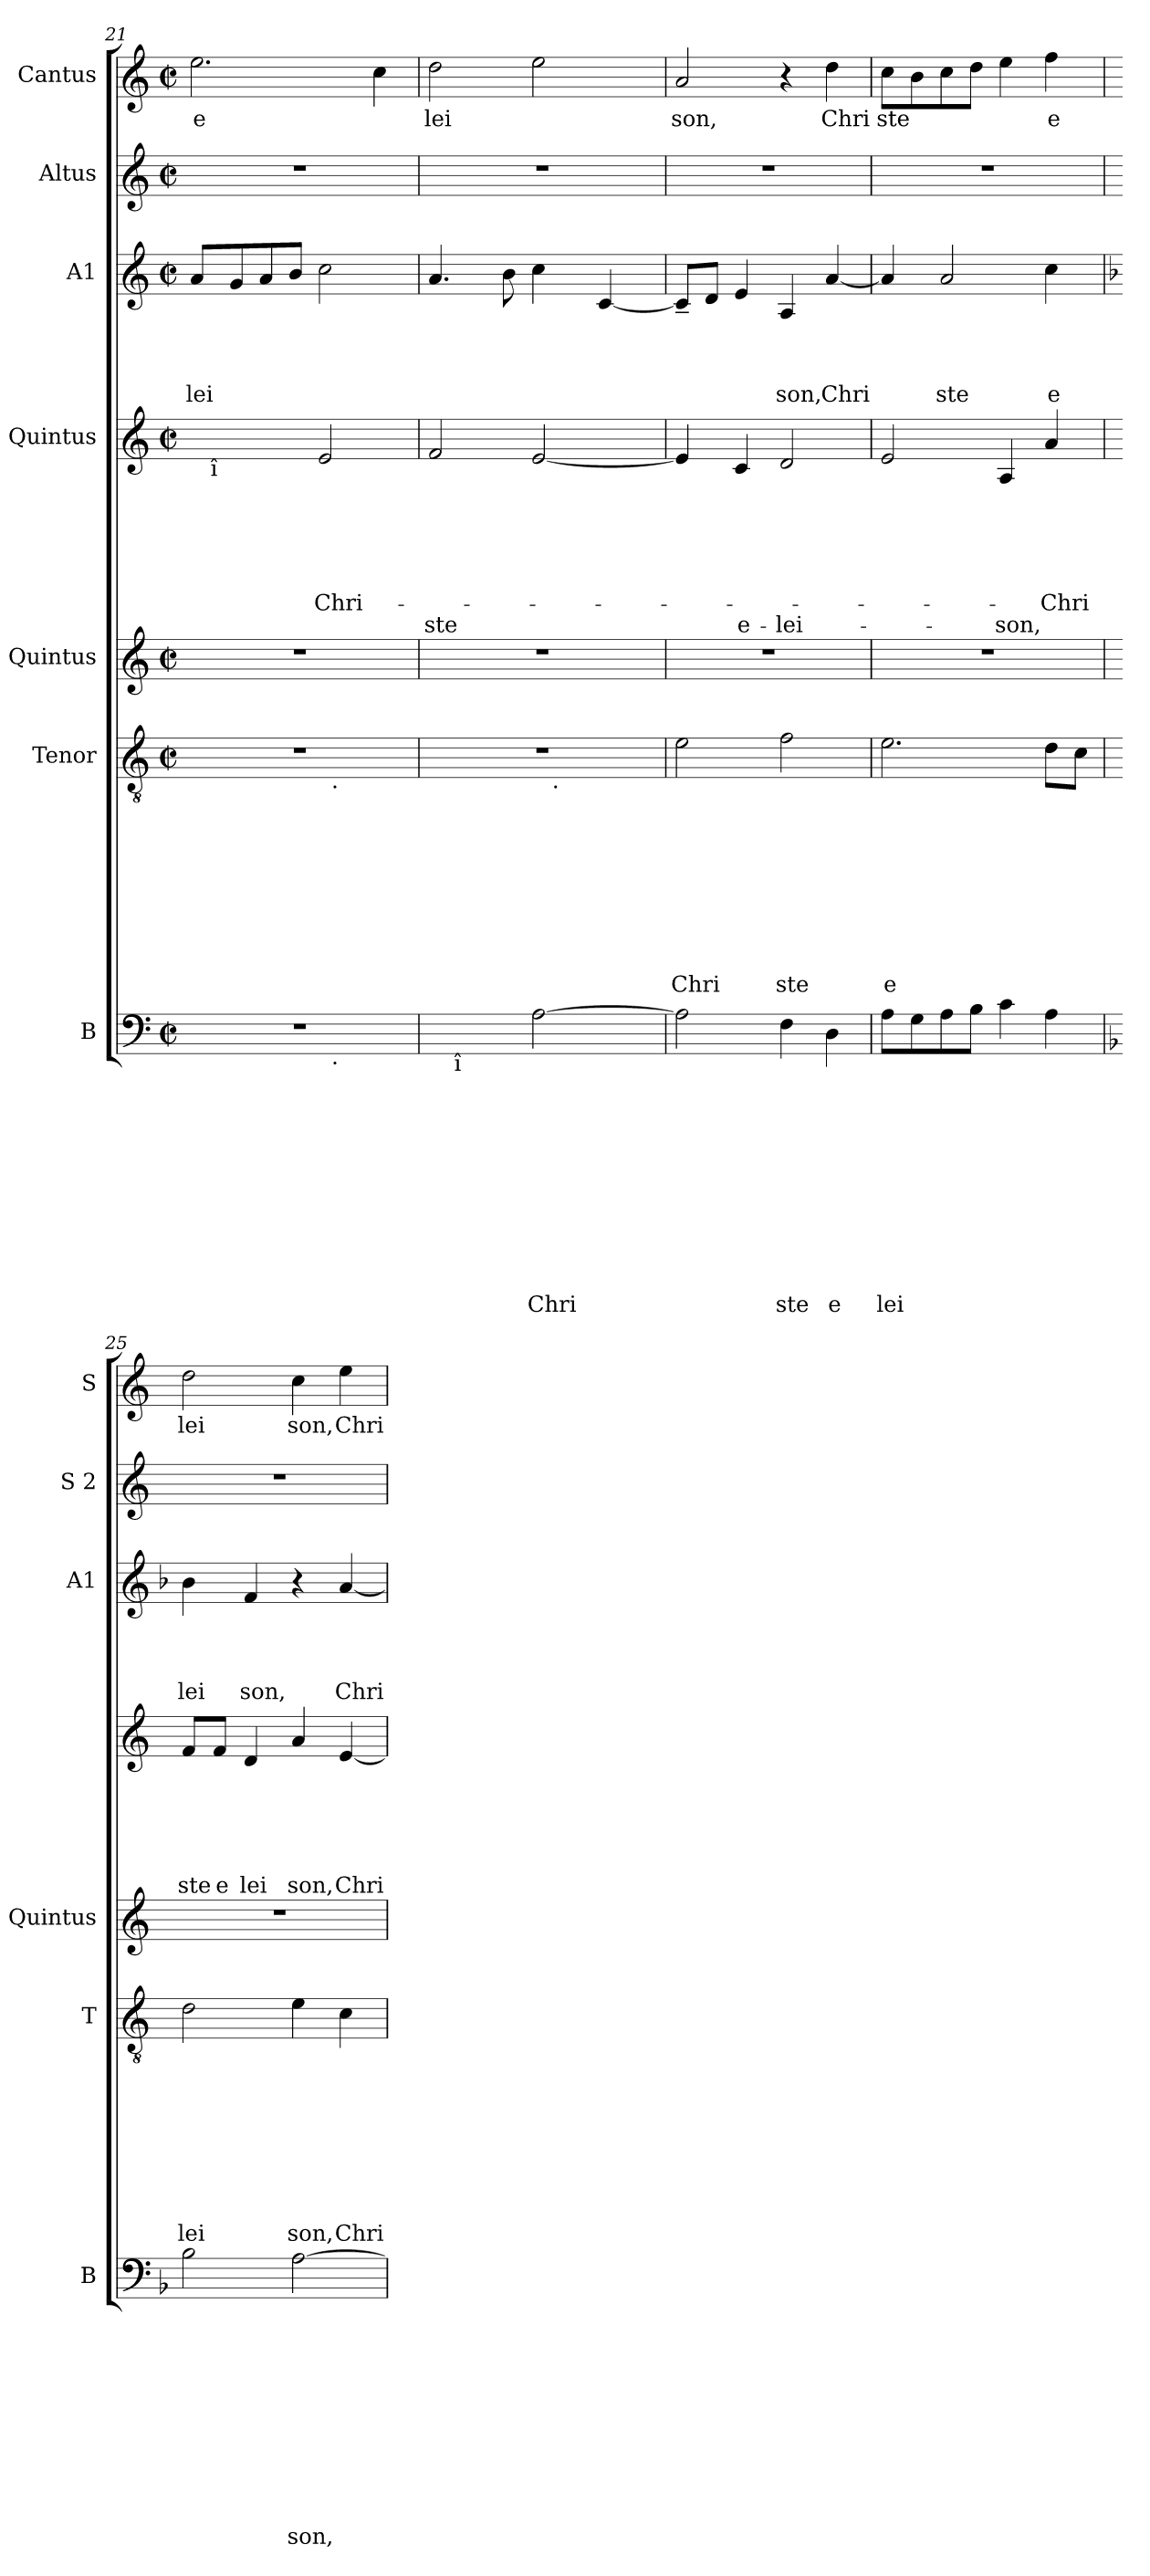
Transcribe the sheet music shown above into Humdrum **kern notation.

**kern	**text	**text	**text	**text	**text	**text	**text	**text	**text	**text	**text	**kern	**text	**text	**text	**text	**text	**text	**text	**text	**text	**kern	**kern	**text	**text	**text	**text	**text	**text	**text	**kern	**text	**text	**text	**text	**kern	**kern	**text
*part7	*part7	*part7	*part7	*part7	*part7	*part7	*part7	*part7	*part7	*part7	*part7	*part6	*part6	*part6	*part6	*part6	*part6	*part6	*part6	*part6	*part6	*part5	*part4	*part4	*part4	*part4	*part4	*part4	*part4	*part4	*part3	*part3	*part3	*part3	*part3	*part2	*part1	*part1
*staff7	*staff7	*staff7	*staff7	*staff7	*staff7	*staff7	*staff7	*staff7	*staff7	*staff7	*staff7	*staff6	*staff6	*staff6	*staff6	*staff6	*staff6	*staff6	*staff6	*staff6	*staff6	*staff5	*staff4	*staff4	*staff4	*staff4	*staff4	*staff4	*staff4	*staff4	*staff3	*staff3	*staff3	*staff3	*staff3	*staff2	*staff1	*staff1
*I"B	*	*	*	*	*	*	*	*	*	*	*	*I"Tenor	*	*	*	*	*	*	*	*	*	*I"Quintus	*I"Quintus	*	*	*	*	*	*	*	*I"A1	*	*	*	*	*I"Altus	*I"Cantus	*
*I'B	*	*	*	*	*	*	*	*	*	*	*	*I'T	*	*	*	*	*	*	*	*	*	*I'Quintus	*	*	*	*	*	*	*	*	*I'A1	*	*	*	*	*I'S 2	*I'S	*
*clefF4	*	*	*	*	*	*	*	*	*	*	*	*clefGv2	*	*	*	*	*	*	*	*	*	*clefG2	*clefG2	*	*	*	*	*	*	*	*clefG2	*	*	*	*	*clefG2	*clefG2	*
*k[]	*	*	*	*	*	*	*	*	*	*	*	*k[]	*	*	*	*	*	*	*	*	*	*k[]	*k[]	*	*	*	*	*	*	*	*k[]	*	*	*	*	*k[]	*k[]	*
*C:	*	*	*	*	*	*	*	*	*	*	*	*C:	*	*	*	*	*	*	*	*	*	*C:	*C:	*	*	*	*	*	*	*	*C:	*	*	*	*	*C:	*C:	*
*M2/2	*	*	*	*	*	*	*	*	*	*	*	*M2/2	*	*	*	*	*	*	*	*	*	*M2/2	*M2/2	*	*	*	*	*	*	*	*M2/2	*	*	*	*	*M2/2	*M2/2	*
*met(c|)	*	*	*	*	*	*	*	*	*	*	*	*met(c|)	*	*	*	*	*	*	*	*	*	*met(c|)	*met(c|)	*	*	*	*	*	*	*	*met(c|)	*	*	*	*	*met(c|)	*met(c|)	*
=21	=21	=21	=21	=21	=21	=21	=21	=21	=21	=21	=21	=21	=21	=21	=21	=21	=21	=21	=21	=21	=21	=21	=21	=21	=21	=21	=21	=21	=21	=21	=21	=21	=21	=21	=21	=21	=21	=21
!	!	!	!	!	!	!	!	!	!	!	!	!	!	!	!	!	!	!	!	!	!	!	!	!	!	!	!	!	!	!	!	!	!	!	!LO:LY:b	!	!	!LO:LY:b:rj
*^	*	*	*	*	*	*	*	*	*	*	*	*^	*	*	*	*	*	*	*	*	*	*	*^	*	*	*	*	*	*	*	*	*	*	*	*	*	*	*
1r	2ryy	.	.	.	.	.	.	.	.	.	.	.	1r	2ryy	.	.	.	.	.	.	.	.	.	1r	2ryy	16ryy	.	.	.	.	.	.	.	8a/L	.	.	.	lei	1r	2.ee\	e
!	!	!	!	!	!	!	!	!	!	!	!	!	!	!	!	!	!	!	!	!	!	!	!	!	!	!LO:TX:b:t=î	!	!	!	!	!	!	!	!	!	!	!	!	!	!	!
.	.	.	.	.	.	.	.	.	.	.	.	.	.	.	.	.	.	.	.	.	.	.	.	.	.	2...ryy	.	.	.	.	.	.	.	.	.	.	.	.	.	.	.
.	.	.	.	.	.	.	.	.	.	.	.	.	.	.	.	.	.	.	.	.	.	.	.	.	.	.	.	.	.	.	.	.	.	8g/	.	.	.	.	.	.	.
.	.	.	.	.	.	.	.	.	.	.	.	.	.	.	.	.	.	.	.	.	.	.	.	.	.	.	.	.	.	.	.	.	.	8a/	.	.	.	.	.	.	.
.	.	.	.	.	.	.	.	.	.	.	.	.	.	.	.	.	.	.	.	.	.	.	.	.	.	.	.	.	.	.	.	.	.	8b/J	.	.	.	.	.	.	.
!	!	!	!	!	!	!	!	!	!	!	!	!	!	!	!	!	!	!	!	!	!	!	!	!	!	!	!	!	!	!	!	!LO:LY:b	!	!	!	!	!	!	!	!	!
.	32ryy	.	.	.	.	.	.	.	.	.	.	.	.	32ryy	.	.	.	.	.	.	.	.	.	.	2e/	.	.	.	.	.	.	Chri-	.	2cc\	.	.	.	.	.	.	.
!	!	!	!	!	!	!	!	!	!	!	!	!	!	!LO:TX:b:t=·	!	!	!	!	!	!	!	!	!	!	!	!	!	!	!	!	!	!	!	!	!	!	!	!	!	!	!
!	!LO:TX:b:t=·	!	!	!	!	!	!	!	!	!	!	!	!	!	!	!	!	!	!	!	!	!	!	!	!	!	!	!	!	!	!	!	!	!	!	!	!	!	!	!	!
.	4...ryy	.	.	.	.	.	.	.	.	.	.	.	.	4...ryy	.	.	.	.	.	.	.	.	.	.	.	.	.	.	.	.	.	.	.	.	.	.	.	.	.	.	.
.	.	.	.	.	.	.	.	.	.	.	.	.	.	.	.	.	.	.	.	.	.	.	.	.	.	.	.	.	.	.	.	.	.	.	.	.	.	.	.	4cc\	.
!!LO:LB:g=z
=22	=22	=22	=22	=22	=22	=22	=22	=22	=22	=22	=22	=22	=22	=22	=22	=22	=22	=22	=22	=22	=22	=22	=22	=22	=22	=22	=22	=22	=22	=22	=22	=22	=22	=22	=22	=22	=22	=22	=22	=22	=22
!	!	!	!	!	!	!	!	!	!	!	!	!	!	!	!	!	!	!	!	!	!	!	!	!	!	!	!	!	!	!	!	!	!LO:LY:b	!	!	!	!	!	!	!	!LO:LY:b
*	*	*	*	*	*	*	*	*	*	*	*	*	*	*	*	*	*	*	*	*	*	*	*	*	*v	*v	*	*	*	*	*	*	*	*	*	*	*	*	*	*	*
2ryy	16.ryy	.	.	.	.	.	.	.	.	.	.	.	1r	2ryy	.	.	.	.	.	.	.	.	.	1r	2f/	.	.	.	.	.	.	ste	4.a/	.	.	.	.	1r	2dd\	lei
!	!LO:TX:b:t=î	!	!	!	!	!	!	!	!	!	!	!	!	!	!	!	!	!	!	!	!	!	!	!	!	!	!	!	!	!	!	!	!	!	!	!	!	!	!	!
.	2ryy	.	.	.	.	.	.	.	.	.	.	.	.	.	.	.	.	.	.	.	.	.	.	.	.	.	.	.	.	.	.	.	.	.	.	.	.	.	.	.
.	.	.	.	.	.	.	.	.	.	.	.	.	.	.	.	.	.	.	.	.	.	.	.	.	.	.	.	.	.	.	.	.	8b\	.	.	.	.	.	.	.
!	!	!	!	!	!	!	!	!	!	!	!	!LO:LY:b	!	!	!	!	!	!	!	!	!	!	!	!	!	!	!	!	!	!	!	!	!	!	!	!	!	!	!	!
[>2A\	.	.	.	.	.	.	.	.	.	.	.	Chri	.	16ryy	.	.	.	.	.	.	.	.	.	.	[<2e/	.	.	.	.	.	.	.	4cc\	.	.	.	.	.	2ee\	.
!	!	!	!	!	!	!	!	!	!	!	!	!	!	!LO:TX:b:t=·	!	!	!	!	!	!	!	!	!	!	!	!	!	!	!	!	!	!	!	!	!	!	!	!	!	!
.	.	.	.	.	.	.	.	.	.	.	.	.	.	4..ryy	.	.	.	.	.	.	.	.	.	.	.	.	.	.	.	.	.	.	.	.	.	.	.	.	.	.
.	4ryy	.	.	.	.	.	.	.	.	.	.	.	.	.	.	.	.	.	.	.	.	.	.	.	.	.	.	.	.	.	.	.	.	.	.	.	.	.	.	.
.	.	.	.	.	.	.	.	.	.	.	.	.	.	.	.	.	.	.	.	.	.	.	.	.	.	.	.	.	.	.	.	.	[<4c/	.	.	.	.	.	.	.
.	8ryy	.	.	.	.	.	.	.	.	.	.	.	.	.	.	.	.	.	.	.	.	.	.	.	.	.	.	.	.	.	.	.	.	.	.	.	.	.	.	.
.	32ryy	.	.	.	.	.	.	.	.	.	.	.	.	.	.	.	.	.	.	.	.	.	.	.	.	.	.	.	.	.	.	.	.	.	.	.	.	.	.	.
=23	=23	=23	=23	=23	=23	=23	=23	=23	=23	=23	=23	=23	=23	=23	=23	=23	=23	=23	=23	=23	=23	=23	=23	=23	=23	=23	=23	=23	=23	=23	=23	=23	=23	=23	=23	=23	=23	=23	=23	=23
!	!	!	!	!	!	!	!	!	!	!	!	!	!	!	!	!	!	!	!	!	!	!	!LO:LY:b	!	!	!	!	!	!	!	!	!	!	!	!	!	!	!	!	!LO:LY:b
*v	*v	*	*	*	*	*	*	*	*	*	*	*	*	*	*	*	*	*	*	*	*	*	*	*	*	*	*	*	*	*	*	*	*	*	*	*	*	*	*	*
*	*	*	*	*	*	*	*	*	*	*	*	*v	*v	*	*	*	*	*	*	*	*	*	*	*	*	*	*	*	*	*	*	*	*	*	*	*	*	*	*
2A\]	.	.	.	.	.	.	.	.	.	.	.	2e\	.	.	.	.	.	.	.	.	Chri	1r	4e/]	.	.	.	.	.	.	.	8c~</L]	.	.	.	.	1r	2a/	son,
.	.	.	.	.	.	.	.	.	.	.	.	.	.	.	.	.	.	.	.	.	.	.	.	.	.	.	.	.	.	.	8d/J	.	.	.	.	.	.	.
!	!	!	!	!	!	!	!	!	!	!	!	!	!	!	!	!	!	!	!	!	!	!	!	!	!	!	!	!	!	!LO:LY:b	!	!	!	!	!	!	!	!
.	.	.	.	.	.	.	.	.	.	.	.	.	.	.	.	.	.	.	.	.	.	.	4c/	.	.	.	.	.	.	e-	4e/	.	.	.	.	.	.	.
!	!	!	!	!	!	!	!	!	!	!	!LO:LY:b	!	!	!	!	!	!	!	!	!	!LO:LY:b	!	!	!	!	!	!	!	!	!LO:LY:b	!	!	!	!	!LO:LY:b	!	!	!
4F\	.	.	.	.	.	.	.	.	.	.	ste	2f\	.	.	.	.	.	.	.	.	ste	.	2d/	.	.	.	.	.	.	-lei-	4A/	.	.	.	son,	.	4r	.
!	!	!	!	!	!	!	!	!	!	!	!LO:LY:b	!	!	!	!	!	!	!	!	!	!	!	!	!	!	!	!	!	!	!	!	!	!	!	!LO:LY:b	!	!	!LO:LY:b
4D\	.	.	.	.	.	.	.	.	.	.	e	.	.	.	.	.	.	.	.	.	.	.	.	.	.	.	.	.	.	.	[<4a/	.	.	.	Chri	.	4dd\	Chri
=24	=24	=24	=24	=24	=24	=24	=24	=24	=24	=24	=24	=24	=24	=24	=24	=24	=24	=24	=24	=24	=24	=24	=24	=24	=24	=24	=24	=24	=24	=24	=24	=24	=24	=24	=24	=24	=24	=24
!	!	!	!	!	!	!	!	!	!	!	!LO:LY:b	!	!	!	!	!	!	!	!	!	!LO:LY:b	!	!	!	!	!	!	!	!	!	!	!	!	!	!	!	!	!LO:LY:b
8A\L	.	.	.	.	.	.	.	.	.	.	lei	2.e\	.	.	.	.	.	.	.	.	e	1r	2e/	.	.	.	.	.	.	.	4a/]	.	.	.	.	1r	8cc\L	ste
8G\	.	.	.	.	.	.	.	.	.	.	.	.	.	.	.	.	.	.	.	.	.	.	.	.	.	.	.	.	.	.	.	.	.	.	.	.	8b\	.
!	!	!	!	!	!	!	!	!	!	!	!	!	!	!	!	!	!	!	!	!	!	!	!	!	!	!	!	!	!	!	!	!	!	!	!LO:LY:b	!	!	!
8A\	.	.	.	.	.	.	.	.	.	.	.	.	.	.	.	.	.	.	.	.	.	.	.	.	.	.	.	.	.	.	2a/	.	.	.	ste	.	8cc\	.
8B\J	.	.	.	.	.	.	.	.	.	.	.	.	.	.	.	.	.	.	.	.	.	.	.	.	.	.	.	.	.	.	.	.	.	.	.	.	8dd\J	.
!	!	!	!	!	!	!	!	!	!	!	!	!	!	!	!	!	!	!	!	!	!	!	!	!	!	!	!	!	!	!LO:LY:b	!	!	!	!	!	!	!	!
4c\	.	.	.	.	.	.	.	.	.	.	.	.	.	.	.	.	.	.	.	.	.	.	4A/	.	.	.	.	.	.	-son,	.	.	.	.	.	.	4ee\	.
!	!	!	!	!	!	!	!	!	!	!	!	!	!	!	!	!	!	!	!	!	!	!	!	!	!	!	!	!	!LO:LY:b	!	!	!	!	!	!LO:LY:b	!	!	!LO:LY:b
4A\	.	.	.	.	.	.	.	.	.	.	.	8d\L	.	.	.	.	.	.	.	.	.	.	4a/	.	.	.	.	.	-Chri	.	4cc\	.	.	.	e	.	4ff\	e
.	.	.	.	.	.	.	.	.	.	.	.	8c\J	.	.	.	.	.	.	.	.	.	.	.	.	.	.	.	.	.	.	.	.	.	.	.	.	.	.
=25	=25	=25	=25	=25	=25	=25	=25	=25	=25	=25	=25	=25	=25	=25	=25	=25	=25	=25	=25	=25	=25	=25	=25	=25	=25	=25	=25	=25	=25	=25	=25	=25	=25	=25	=25	=25	=25	=25
*k[b-]	*	*	*	*	*	*	*	*	*	*	*	*	*	*	*	*	*	*	*	*	*	*	*	*	*	*	*	*	*	*	*k[b-]	*	*	*	*	*	*	*
*F:	*	*	*	*	*	*	*	*	*	*	*	*	*	*	*	*	*	*	*	*	*	*	*	*	*	*	*	*	*	*	*F:	*	*	*	*	*	*	*
!	!	!	!	!	!	!	!	!	!	!	!	!	!	!	!	!	!	!	!	!	!LO:LY:b	!	!	!	!	!	!	!	!LO:LY:b	!	!	!	!	!	!LO:LY:b	!	!	!LO:LY:b
2B-\	.	.	.	.	.	.	.	.	.	.	.	2d\	.	.	.	.	.	.	.	.	lei	1r	8f/L	.	.	.	.	.	ste	.	4b-\	.	.	.	lei	1r	2dd\	lei
!	!	!	!	!	!	!	!	!	!	!	!	!	!	!	!	!	!	!	!	!	!	!	!	!	!	!	!	!	!LO:LY:b	!	!	!	!	!	!	!	!	!
.	.	.	.	.	.	.	.	.	.	.	.	.	.	.	.	.	.	.	.	.	.	.	8f/J	.	.	.	.	.	e	.	.	.	.	.	.	.	.	.
!	!	!	!	!	!	!	!	!	!	!	!	!	!	!	!	!	!	!	!	!	!	!	!	!	!	!	!	!	!LO:LY:b	!	!	!	!	!	!LO:LY:b	!	!	!
.	.	.	.	.	.	.	.	.	.	.	.	.	.	.	.	.	.	.	.	.	.	.	4d/	.	.	.	.	.	lei	.	4f/	.	.	.	son,	.	.	.
!	!	!	!	!	!	!	!	!	!	!	!LO:LY:b	!	!	!	!	!	!	!	!	!	!LO:LY:b	!	!	!	!	!	!	!	!LO:LY:b	!	!	!	!	!	!	!	!	!LO:LY:b
[>2A\	.	.	.	.	.	.	.	.	.	.	son,	4e\	.	.	.	.	.	.	.	.	son,	.	4a/	.	.	.	.	.	son,	.	4r	.	.	.	.	.	4cc\	son,
!	!	!	!	!	!	!	!	!	!	!	!	!	!	!	!	!	!	!	!	!	!LO:LY:b	!	!	!	!	!	!	!	!LO:LY:b	!	!	!	!	!	!LO:LY:b	!	!	!LO:LY:b
.	.	.	.	.	.	.	.	.	.	.	.	4c\	.	.	.	.	.	.	.	.	Chri	.	[<4e/	.	.	.	.	.	Chri	.	[<4a/	.	.	.	Chri	.	4ee\	Chri
=	=	=	=	=	=	=	=	=	=	=	=	=	=	=	=	=	=	=	=	=	=	=	=	=	=	=	=	=	=	=	=	=	=	=	=	=	=	=
*-	*-	*-	*-	*-	*-	*-	*-	*-	*-	*-	*-	*-	*-	*-	*-	*-	*-	*-	*-	*-	*-	*-	*-	*-	*-	*-	*-	*-	*-	*-	*-	*-	*-	*-	*-	*-	*-	*-
